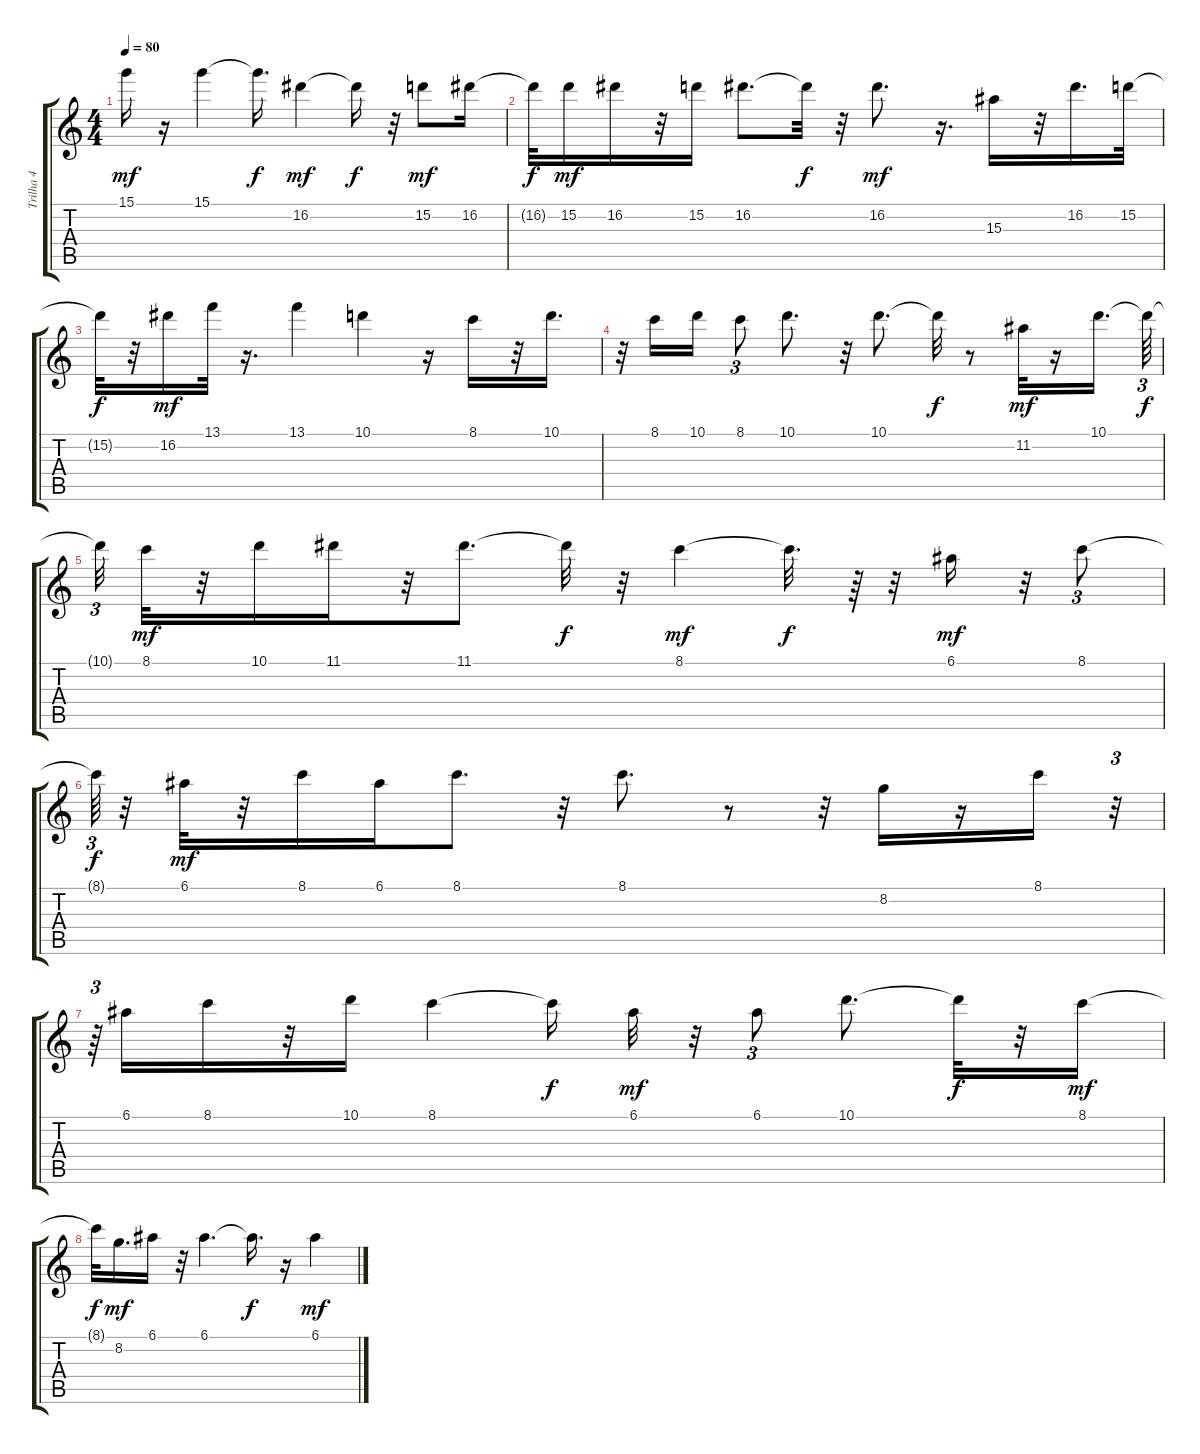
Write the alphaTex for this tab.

\track ("Trilha 4" "Trilha 4") {instrument acousticguitarsteel}
\staff {score tabs}
\tuning (E4 B3 G3 D3 A2 E2) {hide}
\ts (4 4)
\tempo 80
\clef g2
\ks c
15.1.16{dy mf} r.16 15.1.4 15.1{t}.16{d dy f} 16.2.4{dy mf} 16.2{t}.16{dy f} r.32 15.2.8{dy mf} 16.2.16 |
16.2{t}.32{dy f} 15.2.16{dy mf} 16.2.16 r.32 15.2.16 16.2.8{d} 16.2{t}.32{dy f} r.32 16.2.8{d dy mf} r.16{d} 15.3.16 r.32 16.2.16{d} 15.2.32 |
15.2{t}.32{dy f} r.32 16.2.16{dy mf} 13.1.32 r.16{d} 13.1.4 10.1.4 r.16 8.1.16 r.32 10.1.16{d} |
r.32 8.1.16 10.1.16 8.1.8{tu (3 2)} 10.1.8{d} r.32 10.1.8{d} 10.1{t}.32{dy f} r.8 11.2.32{dy mf} r.16 10.1.16{d} 10.1{t}.64{tu (3 2) dy f} |
10.1{t}.32{tu (3 2)} 8.1.32{dy mf} r.32 10.1.16 11.1.16 r.32 11.1.8{d} 11.1{t}.32{dy f} r.32 8.1.4{dy mf} 8.1{t}.32{d dy f} r.64 r.32 6.1.16{dy mf} r.32 8.1.8{tu (3 2)} |
8.1{t}.64{tu (3 2) dy f} r.32 6.1.32{dy mf} r.32 8.1.16 6.1.16 8.1.8{d} r.32 8.1.8{d} r.8 r.32 8.2.16 r.16 8.1.16 r.32{tu (3 2)} |
r.64{tu (3 2)} 6.1.16 8.1.16 r.32 10.1.16 8.1.4 8.1{t}.16{dy f} 6.1.32{dy mf} r.32 6.1.8{tu (3 2)} 10.1.8{d} 10.1{t}.32{dy f} r.32 8.1.16{dy mf} |
8.1{t}.32{dy f} 8.2.16{d dy mf} 6.1.16 r.32 6.1.4{d} 6.1{t}.16{d dy f} r.16 6.1.4{dy mf}
